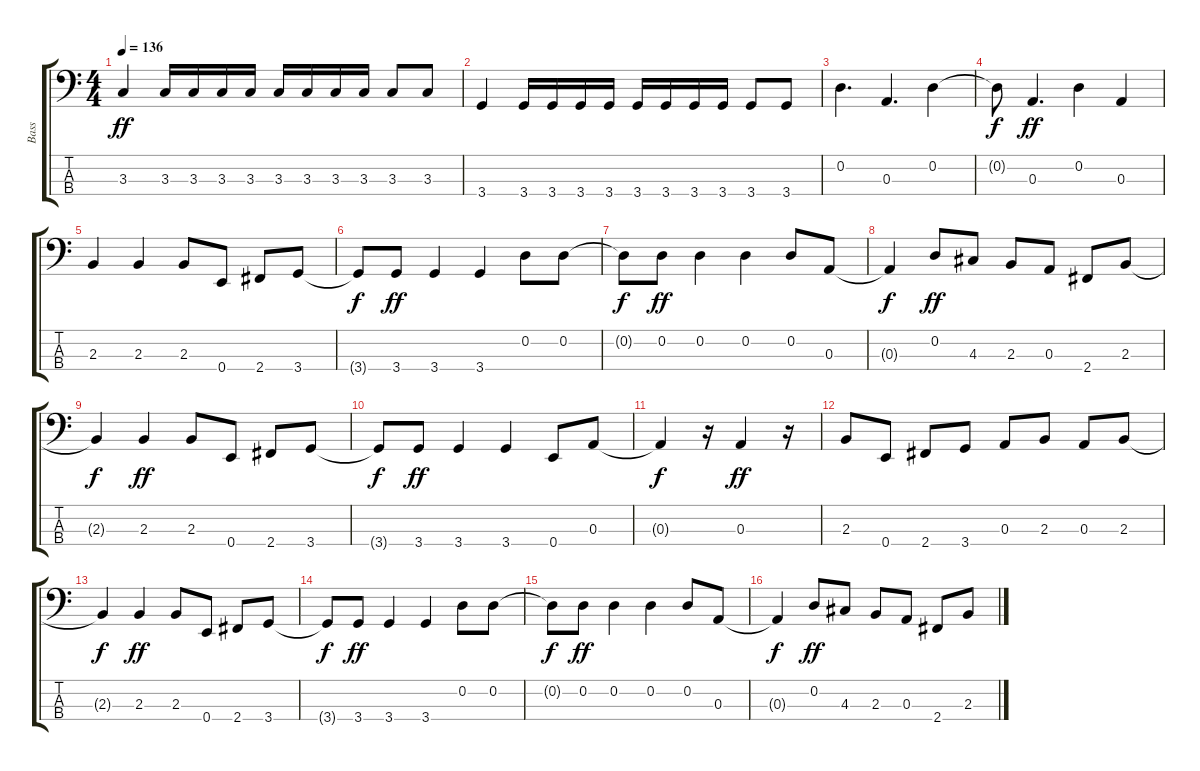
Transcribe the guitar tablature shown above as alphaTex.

\track ("Bass" "Bass") {instrument electricbassfinger}
\staff {score tabs}
\tuning (G2 D2 A1 E1) {hide}
\ts (4 4)
\tempo 136
\clef f4
\ks c
3.3.4{dy ff} 3.3.16 3.3.16 3.3.16 3.3.16 3.3.16 3.3.16 3.3.16 3.3.16 3.3.8 3.3.8 |
3.4.4 3.4.16 3.4.16 3.4.16 3.4.16 3.4.16 3.4.16 3.4.16 3.4.16 3.4.8 3.4.8 |
0.2.4{d} 0.3.4{d} 0.2.4 |
0.2{t}.8{dy f} 0.3.4{d dy ff} 0.2.4 0.3.4 |
2.3.4 2.3.4 2.3.8 0.4.8 2.4.8 3.4.8 |
3.4{t}.8{dy f} 3.4.8{dy ff} 3.4.4 3.4.4 0.2.8 0.2.8 |
0.2{t}.8{dy f} 0.2.8{dy ff} 0.2.4 0.2.4 0.2.8 0.3.8 |
0.3{t}.4{dy f} 0.2.8{dy ff} 4.3.8 2.3.8 0.3.8 2.4.8 2.3.8 |
2.3{t}.4{dy f} 2.3.4{dy ff} 2.3.8 0.4.8 2.4.8 3.4.8 |
3.4{t}.8{dy f} 3.4.8{dy ff} 3.4.4 3.4.4 0.4.8 0.3.8 |
0.3{t}.4{dy f} r.16 0.3.4{dy ff} r.16 |
2.3.8 0.4.8 2.4.8 3.4.8 0.3.8 2.3.8 0.3.8 2.3.8 |
2.3{t}.4{dy f} 2.3.4{dy ff} 2.3.8 0.4.8 2.4.8 3.4.8 |
3.4{t}.8{dy f} 3.4.8{dy ff} 3.4.4 3.4.4 0.2.8 0.2.8 |
0.2{t}.8{dy f} 0.2.8{dy ff} 0.2.4 0.2.4 0.2.8 0.3.8 |
0.3{t}.4{dy f} 0.2.8{dy ff} 4.3.8 2.3.8 0.3.8 2.4.8 2.3.8
